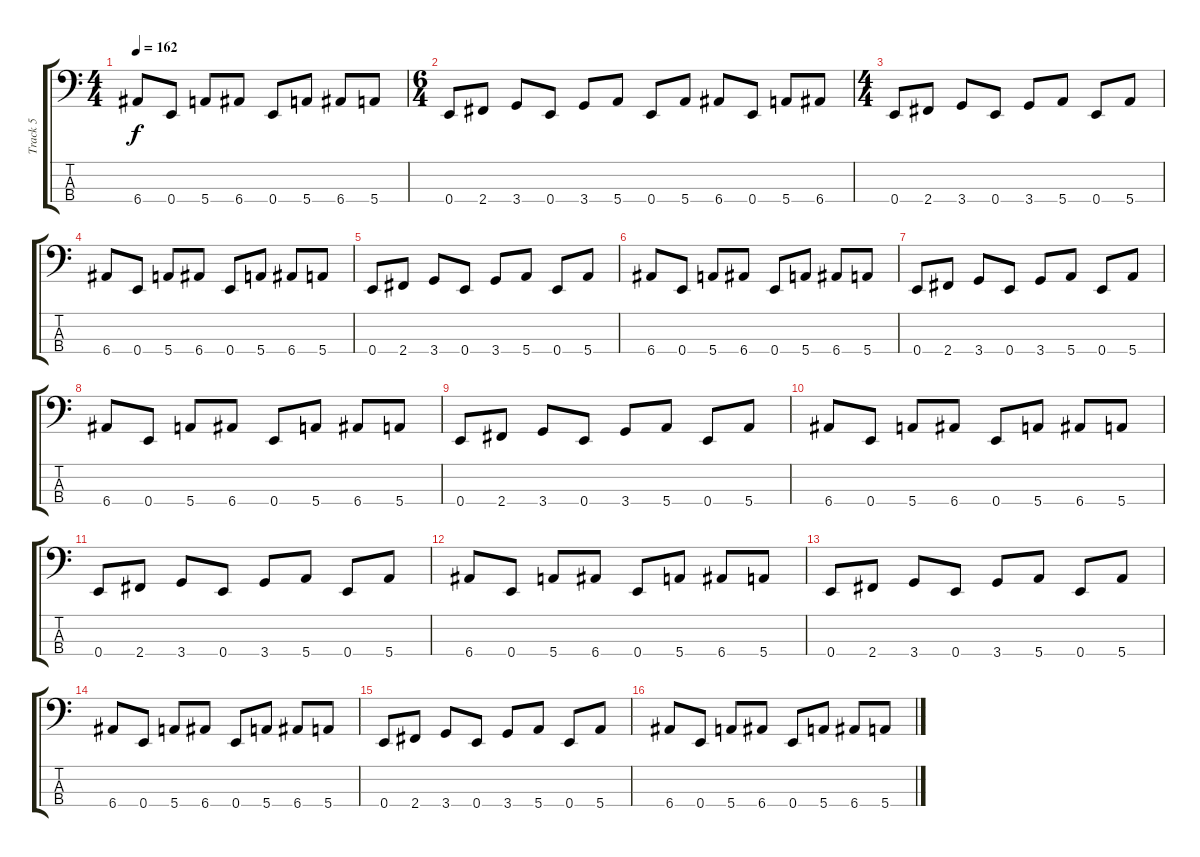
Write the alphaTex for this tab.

\track ("Track 5" "Track 5") {instrument electricbassfinger}
\staff {score tabs}
\tuning (G2 D2 A1 E1) {hide}
\ts (4 4)
\tempo 162
\clef f4
\ks c
6.4.8{dy f} 0.4.8 5.4.8 6.4.8 0.4.8 5.4.8 6.4.8 5.4.8 |
\ts (6 4)
0.4.8 2.4.8 3.4.8 0.4.8 3.4.8 5.4.8 0.4.8 5.4.8 6.4.8 0.4.8 5.4.8 6.4.8 |
\ts (4 4)
0.4.8 2.4.8 3.4.8 0.4.8 3.4.8 5.4.8 0.4.8 5.4.8 |
6.4.8 0.4.8 5.4.8 6.4.8 0.4.8 5.4.8 6.4.8 5.4.8 |
0.4.8 2.4.8 3.4.8 0.4.8 3.4.8 5.4.8 0.4.8 5.4.8 |
6.4.8 0.4.8 5.4.8 6.4.8 0.4.8 5.4.8 6.4.8 5.4.8 |
0.4.8 2.4.8 3.4.8 0.4.8 3.4.8 5.4.8 0.4.8 5.4.8 |
6.4.8 0.4.8 5.4.8 6.4.8 0.4.8 5.4.8 6.4.8 5.4.8 |
0.4.8 2.4.8 3.4.8 0.4.8 3.4.8 5.4.8 0.4.8 5.4.8 |
6.4.8 0.4.8 5.4.8 6.4.8 0.4.8 5.4.8 6.4.8 5.4.8 |
0.4.8 2.4.8 3.4.8 0.4.8 3.4.8 5.4.8 0.4.8 5.4.8 |
6.4.8 0.4.8 5.4.8 6.4.8 0.4.8 5.4.8 6.4.8 5.4.8 |
0.4.8 2.4.8 3.4.8 0.4.8 3.4.8 5.4.8 0.4.8 5.4.8 |
6.4.8 0.4.8 5.4.8 6.4.8 0.4.8 5.4.8 6.4.8 5.4.8 |
0.4.8 2.4.8 3.4.8 0.4.8 3.4.8 5.4.8 0.4.8 5.4.8 |
6.4.8 0.4.8 5.4.8 6.4.8 0.4.8 5.4.8 6.4.8 5.4.8
